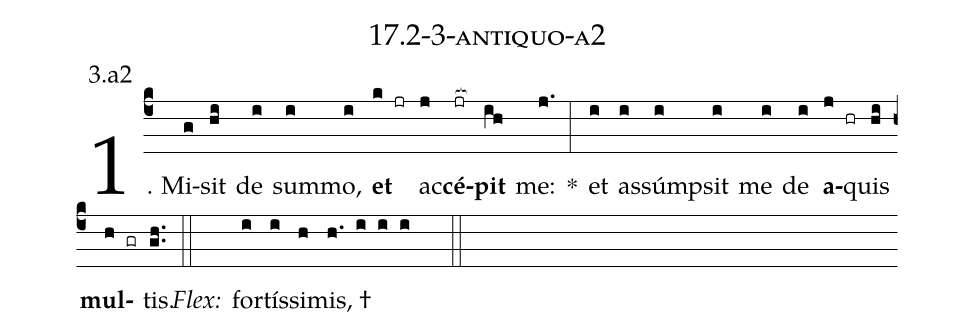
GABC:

name: 17.2-3-antiquo-a2;
annotation: 3.a2;
%%
(c4)1. Mi(g)sit(hi) de(i) sum(i)mo,(i) <b>et</b>(k jr) ac(j)<b>cé</b>(jr[ocb:1{])<b>pit</b>(ih[ocb:0}]) me:(j.) *(:) et(i) as(i)súmp(i)sit(i) me(i) de(i) <b>a</b>(j hr)quis(hi) <b>mul</b>(h gr)tis.(gh..) (::)
<i>Flex:</i>()  for(i)tís(i)si(h)mis, †(h. i i i  ::)

%E(i) u(i) o(j) u(hi) a(h) e.(gh..) (::)
